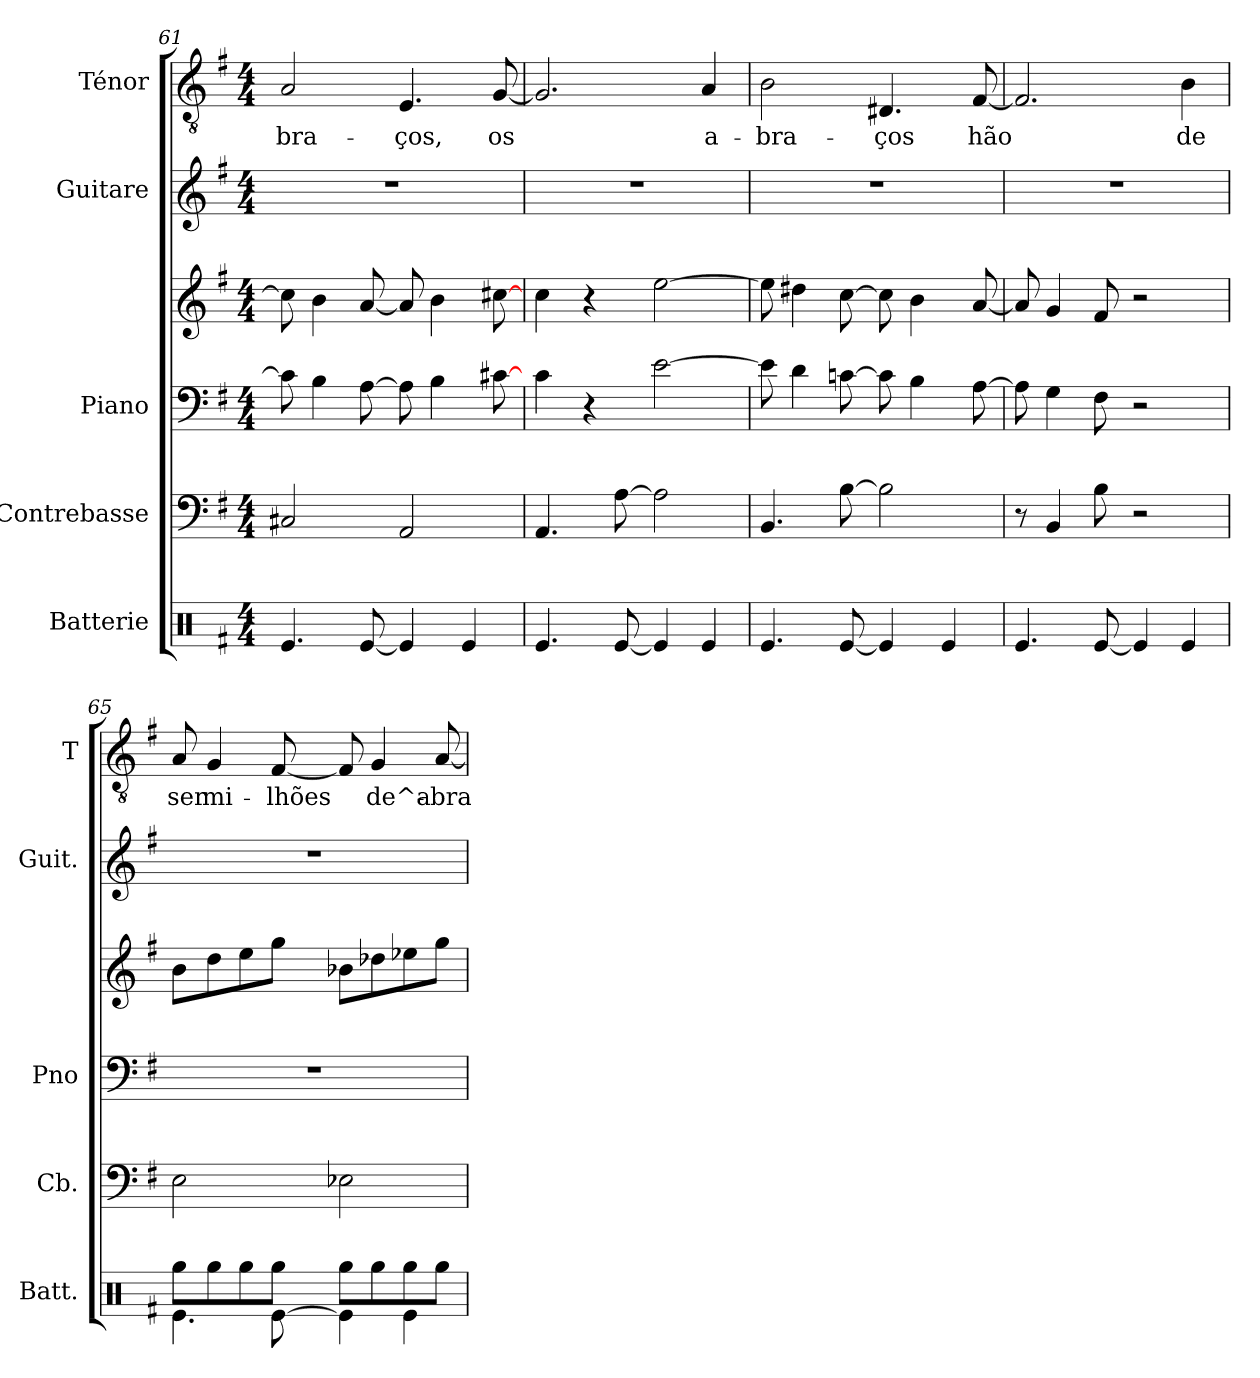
**kern	**kern	**kern	**kern	**kern	**kern	**text
*part5	*part4	*part3	*part3	*part2	*part1	*part1
*staff6	*staff5	*staff4	*staff3	*staff2	*staff1	*staff1
*I"Batterie	*I"Contrebasse	*I"Piano	*	*I"Guitare	*I"Ténor	*
*I'Batt.	*I'Cb.	*I'Pno	*	*I'Guit.	*I'T	*
!!LO:LB:g=z
*clefX	*clefF4	*clefF4	*clefG2	*clefG2	*clefGv2	*
*	*ITrd7c12	*	*	*ITrd7c12	*	*
*k[f#]	*k[f#]	*k[f#]	*k[f#]	*k[f#]	*k[f#]	*
*G:	*G:	*G:	*G:	*G:	*G:	*
*M4/4	*M4/4	*M4/4	*M4/4	*M4/4	*M4/4	*
=61	=61	=61	=61	=61	=61	=61
!	!	!	!	!	!	!LO:LY:b
4.Re/	2CC#X/	8c#\]	8cc#\]	1r	2A/	bra-
.	.	4B\	4b\	.	.	.
[8Re/	.	[8A\	[8a/	.	.	.
!	!	!	!	!	!	!LO:LY:b
4Re/]	2AAA/	8A\]	8a/]	.	4.E/	-ços,
.	.	4B\	4b\	.	.	.
4Re/	.	.	.	.	.	.
!	!	!	!	!	!	!LO:LY:b
.	.	[8c#X\	[8cc#X\	.	[8G/	os
=62	=62	=62	=62	=62	=62	=62
4.Re/	4.AAA/	4c\	4cc\	1r	2.G/]	.
.	.	4r	4r	.	.	.
[8Re/	[8AA\	.	.	.	.	.
4Re/]	2AA\]	[2e\	[2ee\	.	.	.
!	!	!	!	!	!	!LO:LY:b
4Re/	.	.	.	.	4A/	a-
=63	=63	=63	=63	=63	=63	=63
!	!	!	!	!	!	!LO:LY:b
4.Re/	4.BBB/	8e\]	8ee\]	1r	2B\	-bra-
.	.	4d\	4dd#X\	.	.	.
[8Re/	[8BB\	[8cn\	[8cc\	.	.	.
!	!	!	!	!	!	!LO:LY:b
4Re/]	2BB\]	8c\]	8cc\]	.	4.D#X/	-ços
.	.	4B\	4b\	.	.	.
4Re/	.	.	.	.	.	.
!	!	!	!	!	!	!LO:LY:b
.	.	[8A\	[8a/	.	[8F#/	hão
=64	=64	=64	=64	=64	=64	=64
4.Re/	8r	8A\]	8a/]	1r	2.F#/]	.
.	4BBB/	4G\	4g/	.	.	.
[8Re/	8BB\	8F#\	8f#/	.	.	.
4Re/]	2r	2r	2r	.	.	.
!	!	!	!	!	!	!LO:LY:b
4Re/	.	.	.	.	4B\	de
!!LO:PB:g=z
=65	=65	=65	=65	=65	=65	=65
*^	*	*	*	*	*	*
!	!LO:N:head=solid	!	!	!	!	!	!LO:LY:b
4.Re\	8Rgg\L	2EE\	1r	8b\L	1r	8A/	ser
!	!LO:N:head=solid	!	!	!	!	!	!LO:LY:b
.	8Rgg\	.	.	8dd\	.	4G/	mi-
!	!LO:N:head=solid	!	!	!	!	!	!
.	8Rgg\	.	.	8ee\	.	.	.
!	!LO:N:head=solid	!	!	!	!	!	!LO:LY:b
[<8Re\	8Rgg\J	.	.	8gg\J	.	[8F#/	-lhões
!	!LO:N:head=solid	!	!	!	!	!	!
4Re\]	8Rgg\L	2EE-X\	.	8b-X\L	.	8F#/]	.
!	!LO:N:head=solid	!	!	!	!	!	!LO:LY:b
.	8Rgg\	.	.	8dd-X\	.	4G/	de^a-
!	!LO:N:head=solid	!	!	!	!	!	!
4Re\	8Rgg\	.	.	8ee-X\	.	.	.
!	!LO:N:head=solid	!	!	!	!	!	!LO:LY:b
.	8Rgg\J	.	.	8gg\J	.	[8A/	-bra-
*v	*v	*	*	*	*	*	*
=	=	=	=	=	=	=
*-	*-	*-	*-	*-	*-	*-
